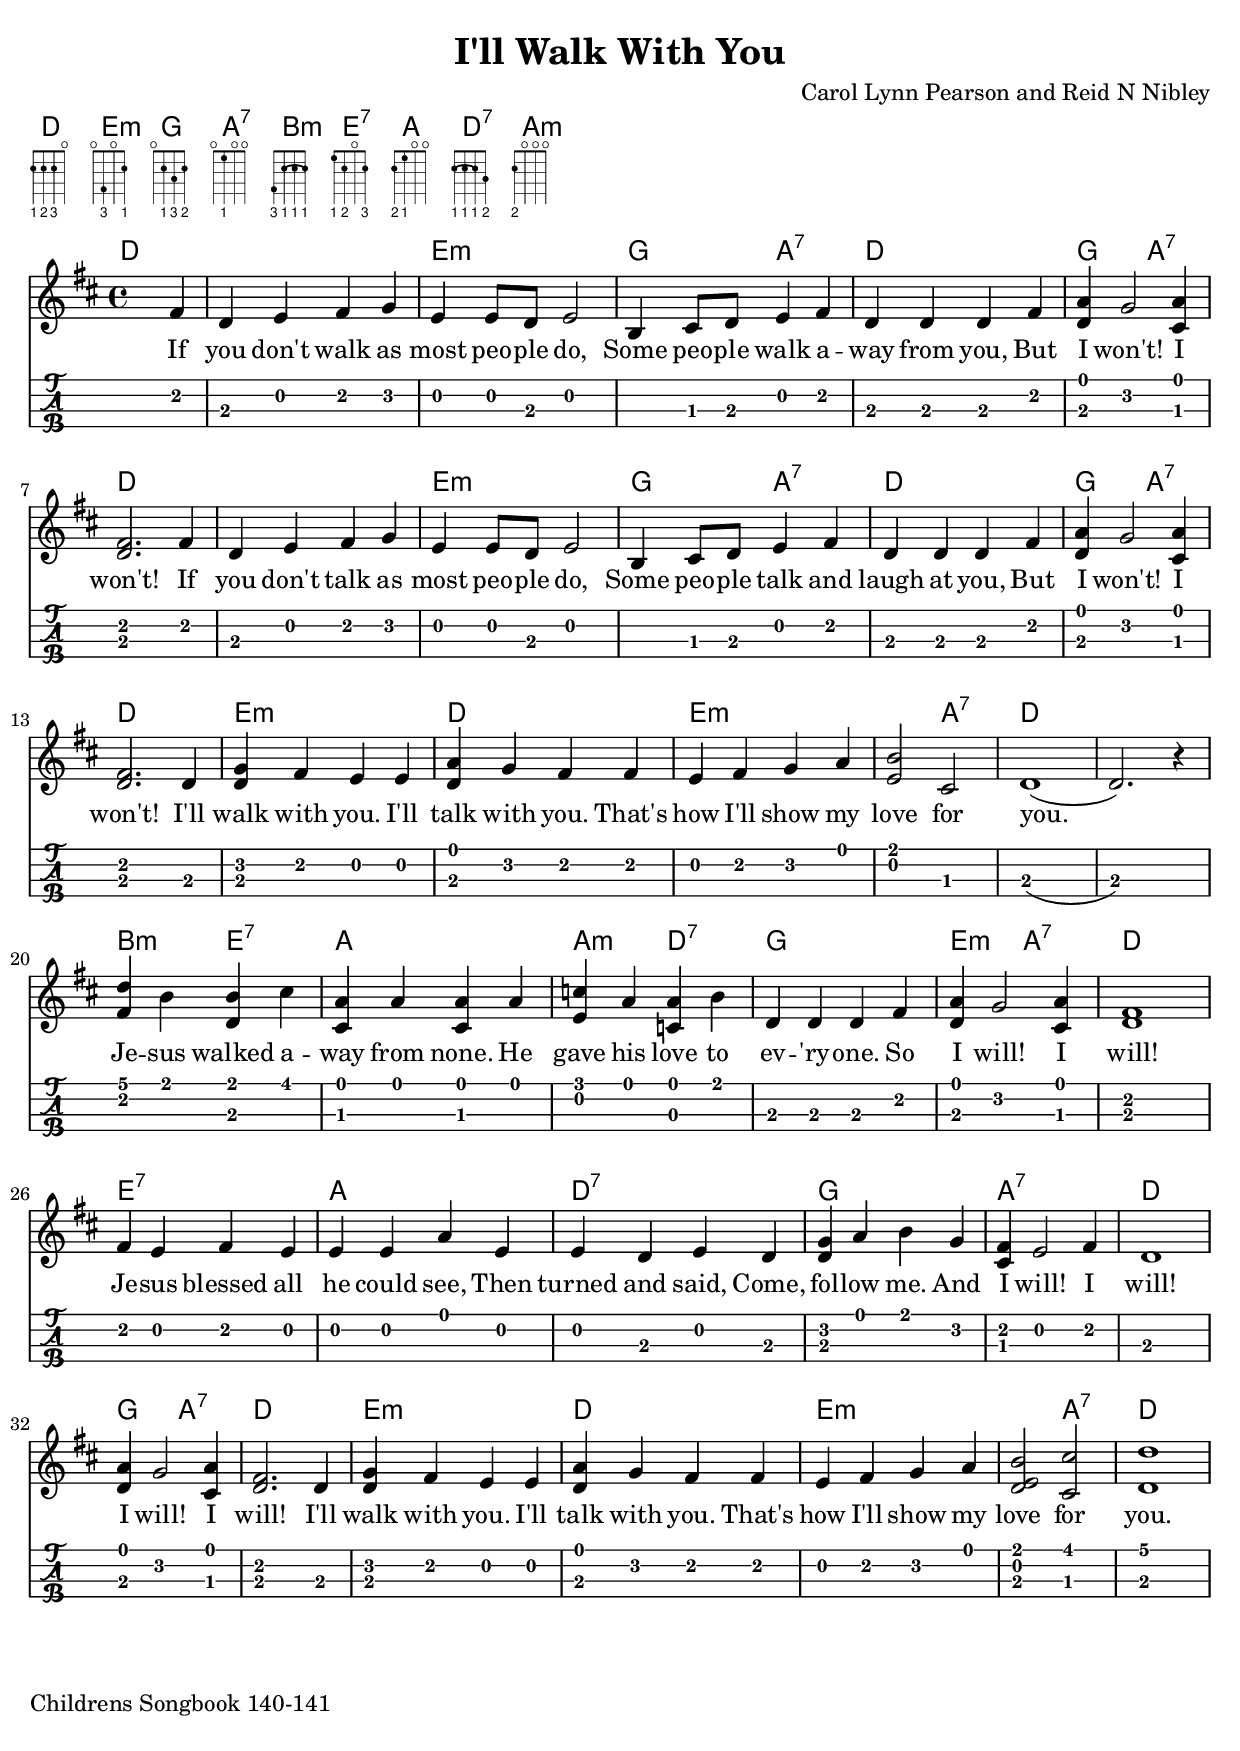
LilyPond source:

% From https://superuser.com/q/96970/164168
% TODO: Figure out how to induce lilypond to execute this *first*
\paper {
  indent = 0\mm
  line-width = 200\mm
  oddHeaderMarkup = ""
  evenHeaderMarkup = ""
  oddFooterMarkup = ""
  evenFooterMarkup = ""
}


% Created on Sun Feb 26 14:01:54 PST 2012
\version "2.14.0"

\header {
	title = "I'll Walk With You" 
 	composer = "Carol Lynn Pearson and Reid N Nibley" 
 	
 	%tagline = "169"
}
\paper {
 oddFooterMarkup = \markup { "Childrens Songbook 140-141" } 
 
}

\include "predefined-ukulele-fretboards.ly"
 
mynotes = {
	  
	s2. fis4
	d e fis g
	e e8 d e2
	b4 cis8  d e4 fis
	d d d fis
	<d a'>4 g2 <cis, a'>4
	<d fis>2. fis4
	d e fis g
	e e8 d e2
	b4 cis8 d e4 fis
	d d d fis
	<d a'>4 g2 <cis, a'>4
	<d fis>2. d4
	<d g> fis e e
	<d a'> g fis fis
	e fis g a
	<e b'>2 cis
	d1 (
	d2.) r4
	<fis d'>4 b <d, b'> cis'
	<cis, a'> a' <cis, a'> a'
	<e c'> a <c, a'> b'
	d, d d fis
	<d a'> g2 <cis, a'>4
	<d fis>1
	fis4 e fis e 
	e e a e 
	e d e d 
	<d g> a' b g
	<cis, fis>4 e2 fis4
	d1
	<d a'>4 g2 <cis, a'>4
	<d fis>2. d4
	<d g> fis e e 
	<d a'> g fis fis 
	e fis g a 
	<d, e b'>2 <cis cis'> 
	<d d'>1
	
	
}

myFretChords = {
	\chordmode {
	 d e:m g a:7 b:m e:7 a d:7 a:m
	
	}	
}
\score{
	<<
	\new ChordNames {
      \myFretChords
    }
    \new FretBoards {
      \set Staff.stringTunings = #ukulele-tuning
      \myFretChords
    }
>>
}


\score { 
	<<
	
		
		
	\new ChordNames {
		\chordmode { 
			d1 s  e:m
			g2 a:7 d1 g2 a:7 d1
			s e:m g2 a:7 d1
			g2 a:7 d1 e:m d
			e:m s2 a:7 d1
			s
			b2:m e:7 
			a1 a2:m d:7 g1 e2:m a:7 d1
			e:7 a d:7 g
			 a:7 d g2 a:7
			 d1 e:m
			 d1 e:m s2 a:7 d1
			
		}

	}
	
	\new Staff {
		
		\time 4/4		
		\clef treble
		%\transpose cis d {
		\key d \major
		\relative c' { 	
		 % Type notes here 
		  \mynotes			
		}	
		% }
	}
	
	
	
	\addlyrics {
		%verse 1
		  
		  If you don't walk as most peo -- ple do,
Some peo -- ple walk a -- way from you,
But I won't! I won't!
If you don't talk as most peo -- ple do,
Some peo -- ple talk and laugh at you,
But I won't! I won't!
I'll walk with you. I'll talk with you.
That's how I'll show my love for you.
Je -- sus walked a -- way from none.
He gave his love to ev -- 'ry -- one.
So I will! I will!
Je -- sus blessed all he could see,
Then turned and said, Come, fol -- low me.
And I will! I will!
I will! I will!
I'll walk with you. I'll talk with you.
That's how I'll show my love for you.
		    
		 
	}
	\addlyrics{
		%verse 2
		

	
	}
	
	
	\new TabStaff {
		\set TabStaff.stringTunings = #ukulele-tuning
		%\transpose cis d{
		\relative c'{
			\mynotes
			%\myNewNotes
		}
		% }
	}

>>
%\midi{}


}
	

	
